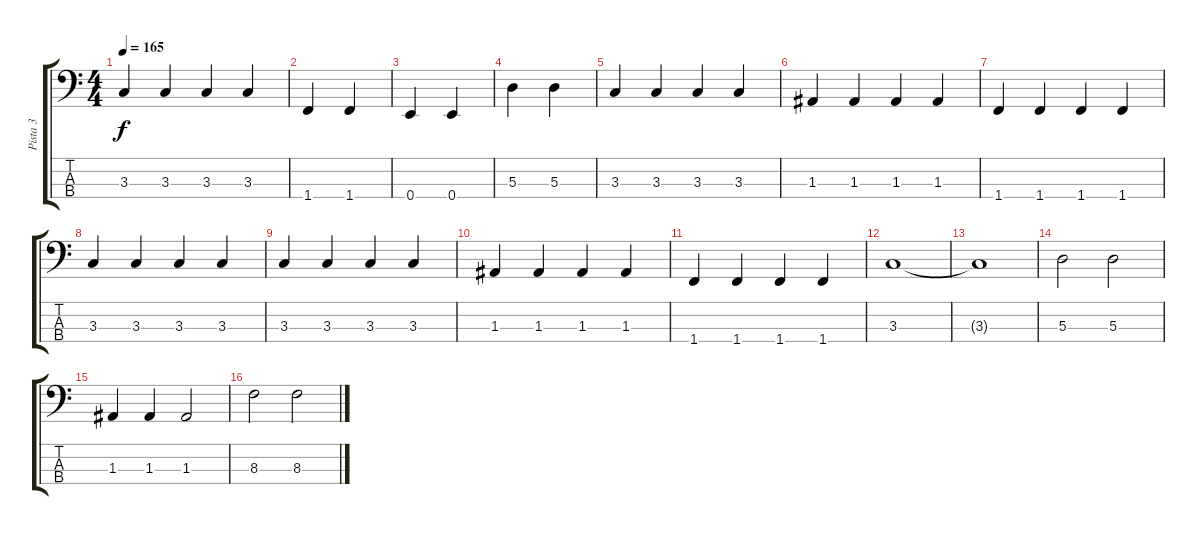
\track ("Pista 3" "Pista 3") {instrument electricbassfinger}
\staff {score tabs}
\tuning (G2 D2 A1 E1) {hide}
\ts (4 4)
\tempo 165
\clef f4
\ks c
3.3.4{dy f} 3.3.4 3.3.4 3.3.4 |
1.4.4 1.4.4 |
0.4.4 0.4.4 |
5.3.4 5.3.4 |
3.3.4 3.3.4 3.3.4 3.3.4 |
1.3.4 1.3.4 1.3.4 1.3.4 |
1.4.4 1.4.4 1.4.4 1.4.4 |
3.3.4 3.3.4 3.3.4 3.3.4 |
3.3.4 3.3.4 3.3.4 3.3.4 |
1.3.4 1.3.4 1.3.4 1.3.4 |
1.4.4 1.4.4 1.4.4 1.4.4 |
3.3.1 |
3.3{t}.1 |
5.3.2 5.3.2 |
1.3.4 1.3.4 1.3.2 |
8.3.2 8.3.2
